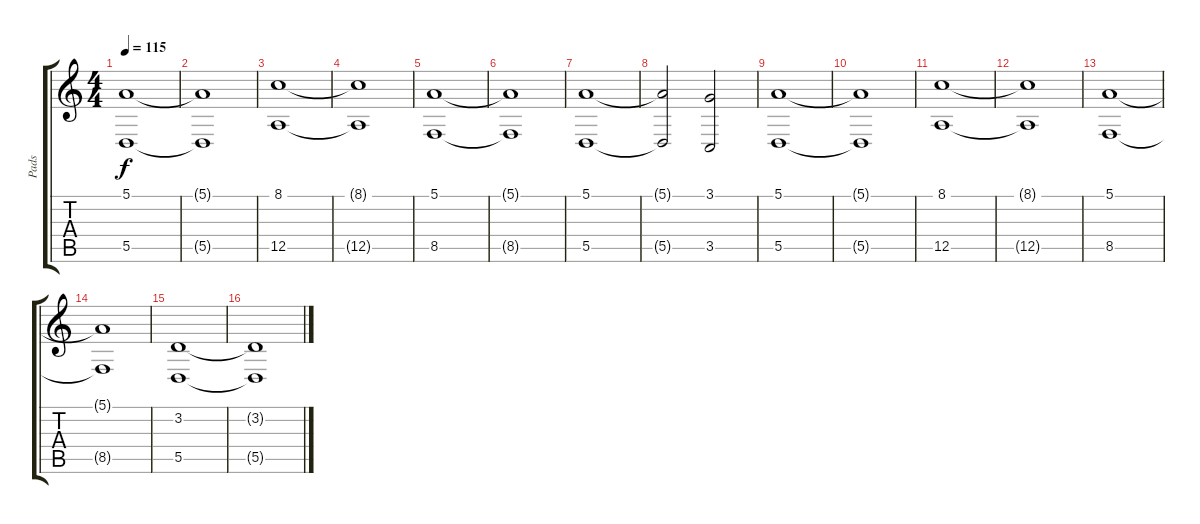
\track ("Pads" "Pads") {instrument pad2warm}
\staff {score tabs}
\tuning (E4 B3 G3 D3 A2 E2) {hide}
\ts (4 4)
\tempo 115
\clef g2
\ks c
(5.1 5.5).1{dy f} |
(5.1{t} 5.5{t}).1 |
(8.1 12.5).1 |
(8.1{t} 12.5{t}).1 |
(5.1 8.5).1 |
(5.1{t} 8.5{t}).1 |
(5.1 5.5).1 |
(5.1{t} 5.5{t}).2 (3.1 3.5).2 |
(5.1 5.5).1 |
(5.1{t} 5.5{t}).1 |
(8.1 12.5).1 |
(8.1{t} 12.5{t}).1 |
(5.1 8.5).1 |
(5.1{t} 8.5{t}).1 |
(3.2 5.5).1 |
(3.2{t} 5.5{t}).1
